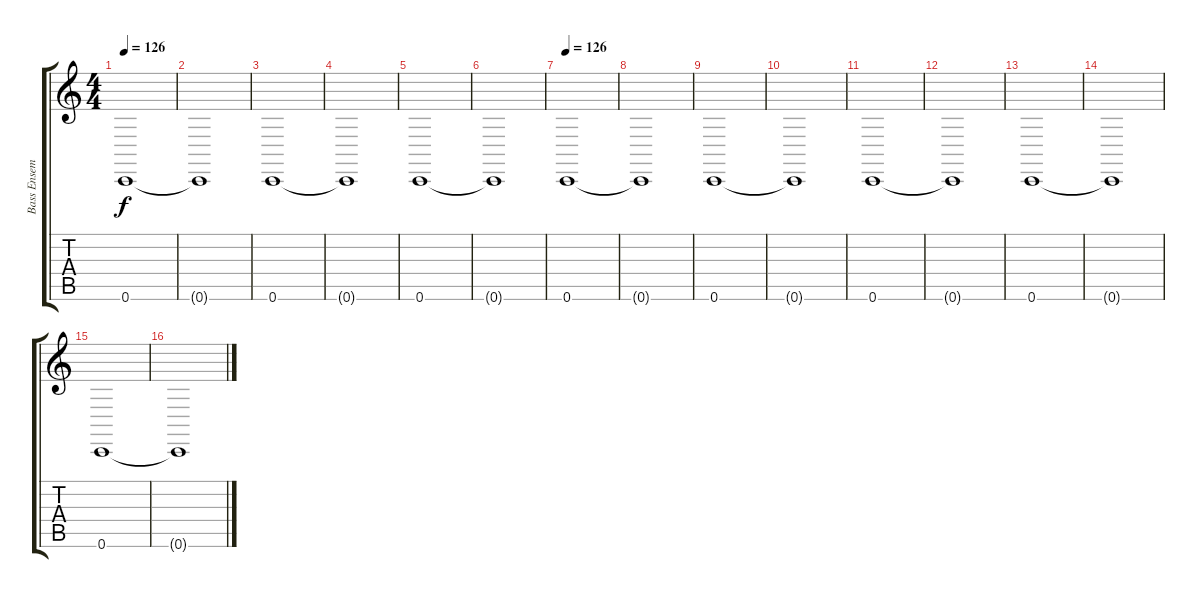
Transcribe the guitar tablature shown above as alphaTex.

\track ("Bass Ensemble" "Bass Ensem") {instrument stringensemble1}
\staff {score tabs}
\tuning (E4 B3 G3 D3 A2 C2) {hide}
\ts (4 4)
\tempo 126
\clef g2
\ks c
0.6.1{dy f} |
0.6{t}.1 |
0.6.1 |
0.6{t}.1 |
0.6.1 |
0.6{t}.1 |
\section ("" "")
\tempo 126
0.6.1 |
0.6{t}.1 |
0.6.1 |
0.6{t}.1 |
0.6.1 |
0.6{t}.1 |
0.6.1 |
\section ("" "")
0.6{t}.1 |
0.6.1 |
0.6{t}.1
